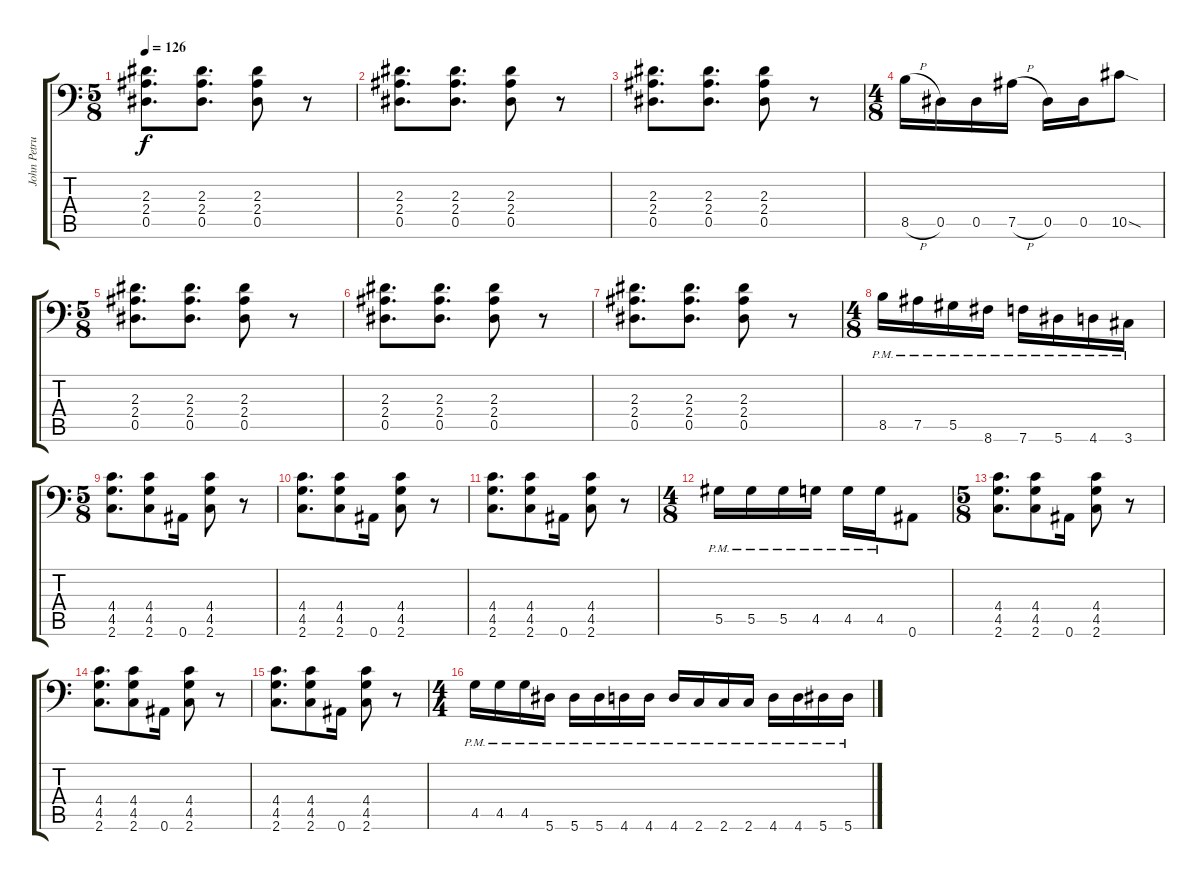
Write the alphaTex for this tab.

\track ("John Petrucci" "John Petru") {instrument distortionguitar}
\staff {score tabs}
\tuning (Bb3 F3 Db3 Ab2 Eb2 Bb1) {hide}
\ts (5 8)
\tempo 126
\clef f4
\ks c
(2.3 2.4 0.5).8{d dy f} (2.3 2.4 0.5).8{d} (2.3 2.4 0.5).8 r.8 |
(2.3 2.4 0.5).8{d} (2.3 2.4 0.5).8{d} (2.3 2.4 0.5).8 r.8 |
(2.3 2.4 0.5).8{d} (2.3 2.4 0.5).8{d} (2.3 2.4 0.5).8 r.8 |
\ts (4 8)
8.5{h}.16 0.5.16 0.5.16 7.5{h}.16 0.5.16 0.5.16 10.5{sod}.8 |
\ts (5 8)
(2.3 2.4 0.5).8{d} (2.3 2.4 0.5).8{d} (2.3 2.4 0.5).8 r.8 |
(2.3 2.4 0.5).8{d} (2.3 2.4 0.5).8{d} (2.3 2.4 0.5).8 r.8 |
(2.3 2.4 0.5).8{d} (2.3 2.4 0.5).8{d} (2.3 2.4 0.5).8 r.8 |
\ts (4 8)
8.5{pm}.16 7.5{pm}.16 5.5{pm}.16 8.6{pm}.16 7.6{pm}.16 5.6{pm}.16 4.6{pm}.16 3.6{pm}.16 |
\ts (5 8)
(4.4 4.5 2.6).8{d} (4.4 4.5 2.6).8 0.6.16 (4.4 4.5 2.6).8 r.8 |
(4.4 4.5 2.6).8{d} (4.4 4.5 2.6).8 0.6.16 (4.4 4.5 2.6).8 r.8 |
(4.4 4.5 2.6).8{d} (4.4 4.5 2.6).8 0.6.16 (4.4 4.5 2.6).8 r.8 |
\ts (4 8)
5.5{pm}.16 5.5{pm}.16 5.5{pm}.16 4.5{pm}.16 4.5{pm}.16 4.5{pm}.16 0.6.8 |
\ts (5 8)
(4.4 4.5 2.6).8{d} (4.4 4.5 2.6).8 0.6.16 (4.4 4.5 2.6).8 r.8 |
(4.4 4.5 2.6).8{d} (4.4 4.5 2.6).8 0.6.16 (4.4 4.5 2.6).8 r.8 |
(4.4 4.5 2.6).8{d} (4.4 4.5 2.6).8 0.6.16 (4.4 4.5 2.6).8 r.8 |
\ts (4 4)
4.5{pm}.16 4.5{pm}.16 4.5{pm}.16 5.6{pm}.16 5.6{pm}.16 5.6{pm}.16 4.6{pm}.16 4.6{pm}.16 4.6{pm}.16 2.6{pm}.16 2.6{pm}.16 2.6{pm}.16 4.6{pm}.16 4.6{pm}.16 5.6{pm}.16 5.6{pm}.16
